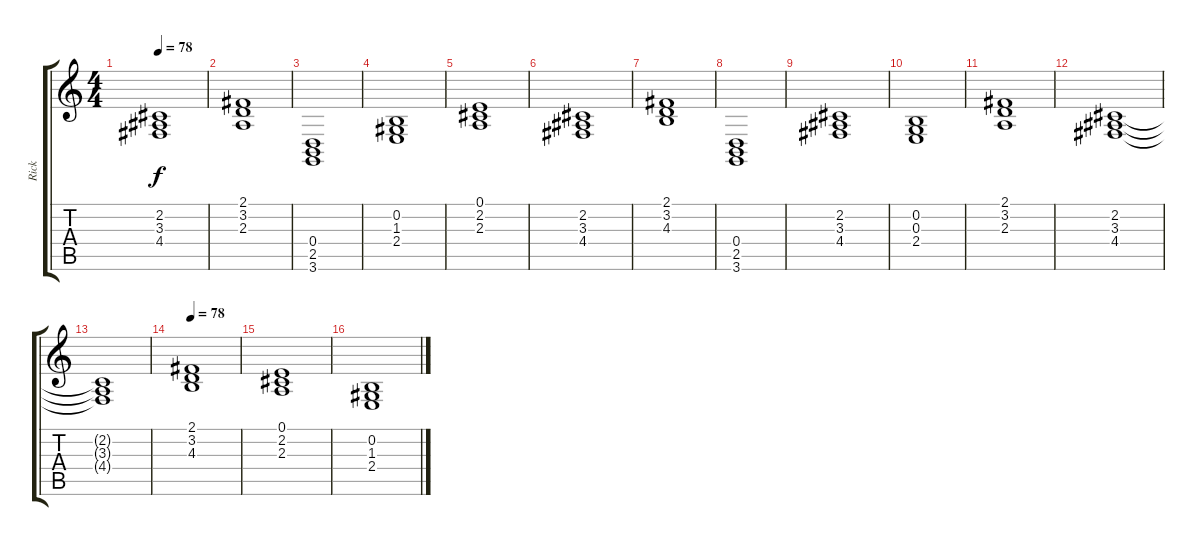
\track ("Rick" "Rick") {instrument synthstrings1}
\staff {score tabs}
\tuning (E4 B3 G3 D3 A2 E2) {hide}
\ts (4 4)
\tempo 78
\clef g2
\ks c
(2.2 3.3 4.4).1{dy f} |
(2.1 3.2 2.3).1 |
(0.4 2.5 3.6).1 |
(0.2 1.3 2.4).1 |
(0.1 2.2 2.3).1 |
(2.2 3.3 4.4).1 |
(2.1 3.2 4.3).1 |
(0.4 2.5 3.6).1 |
(2.2 3.3 4.4).1 |
(0.2 0.3 2.4).1 |
(2.1 3.2 2.3).1 |
(2.2 3.3 4.4).1 |
(2.2{t} 3.3{t} 4.4{t}).1 |
\tempo 78
(2.1 3.2 4.3).1{instrument drawbarorgan} |
(0.1 2.2 2.3).1 |
(0.2 1.3 2.4).1
